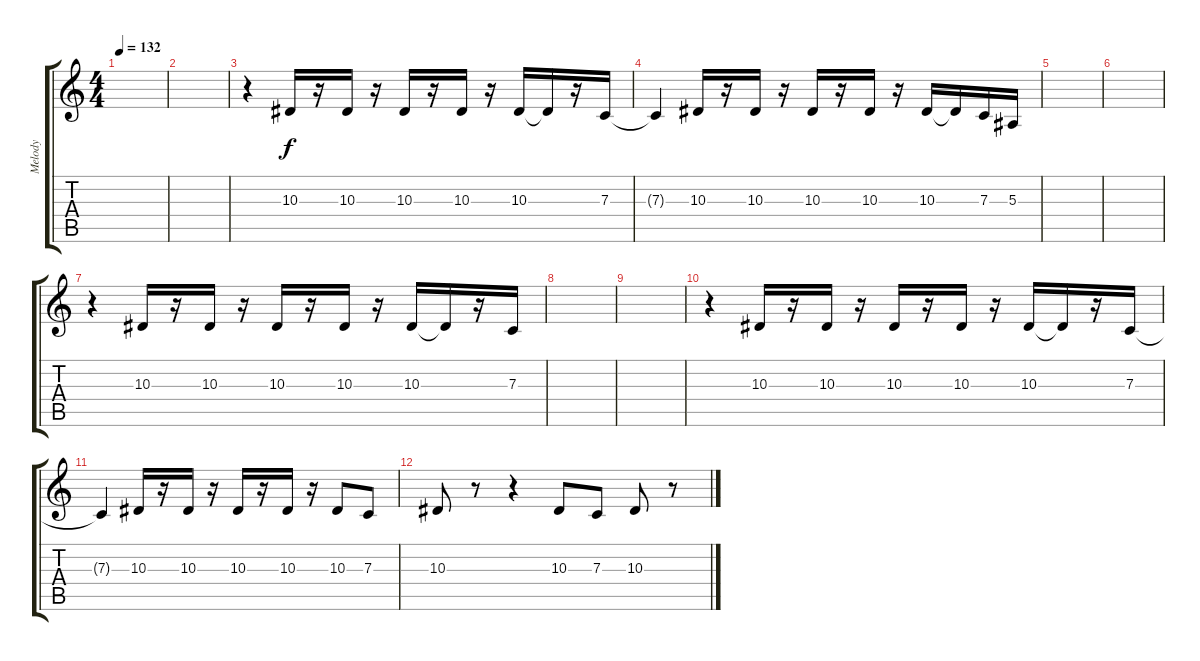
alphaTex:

\track ("Melody" "Melody") {instrument lead2sawtooth}
\staff {score tabs}
\tuning (D4 A3 F3 C3 G2 C2) {hide}
\ts (4 4)
\tempo 132
\clef g2
\ks c
|
|
r.4 10.3.16 r.16 10.3.16 r.16 10.3.16 r.16 10.3.16 r.16 10.3.16 10.3{t}.16 r.16 7.3.16 |
7.3{t}.4 10.3.16 r.16 10.3.16 r.16 10.3.16 r.16 10.3.16 r.16 10.3.16 10.3{t}.16 7.3.16 5.3.16 |
|
|
r.4 10.3.16 r.16 10.3.16 r.16 10.3.16 r.16 10.3.16 r.16 10.3.16 10.3{t}.16 r.16 7.3.16 |
|
|
r.4 10.3.16 r.16 10.3.16 r.16 10.3.16 r.16 10.3.16 r.16 10.3.16 10.3{t}.16 r.16 7.3.16 |
7.3{t}.4 10.3.16 r.16 10.3.16 r.16 10.3.16 r.16 10.3.16 r.16 10.3.8 7.3.8 |
10.3.8 r.8 r.4 10.3.8 7.3.8 10.3.8 r.8
